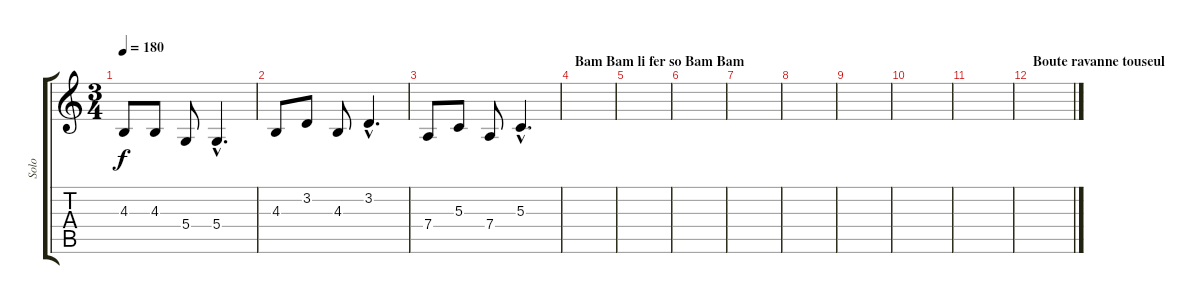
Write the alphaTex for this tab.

\track ("Solo" "Solo") {instrument brasssection}
\staff {score tabs}
\tuning (E4 B3 G3 D3 A2 E2) {hide}
\ts (3 4)
\tempo 180
\clef g2
\ks c
4.3.8{dy f} 4.3.8 5.4.8 5.4{hac}.4{d} |
4.3.8 3.2.8 4.3.8 3.2{hac}.4{d} |
7.4.8 5.3.8 7.4.8 5.3{hac}.4{d} |
\section ("" "Bam Bam li fer so Bam Bam")
|
|
|
|
|
|
|
|
\section ("" "Boute ravanne touseul")
